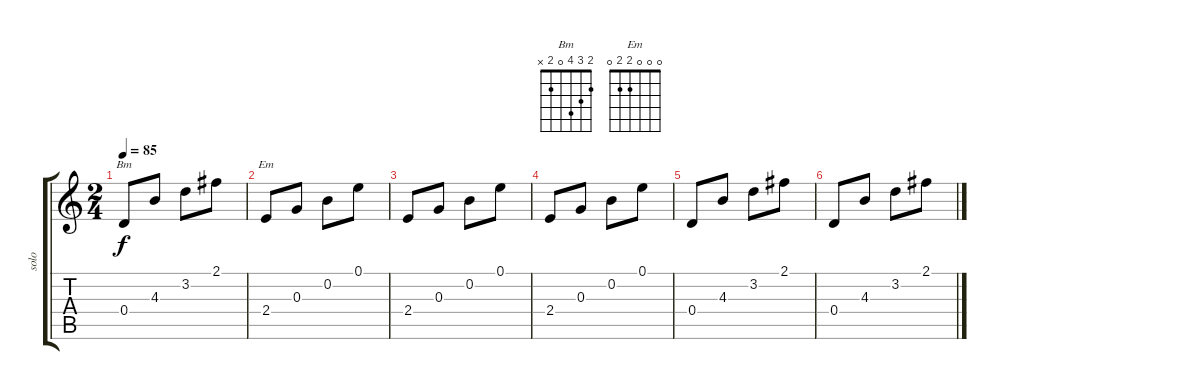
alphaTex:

\track ("solo" "solo") {instrument distortionguitar}
\staff {score tabs}
\tuning (E4 B3 G3 D3 A2 E2) {hide}
\chord ("Bm" 2 3 4 0 2 x)
\chord ("Em" 0 0 0 2 2 0)
\ts (2 4)
\tempo 85
\clef g2
\ks c
0.4.8{ch "Bm" dy f} 4.3.8 3.2.8 2.1.8 |
2.4.8{ch "Em"} 0.3.8 0.2.8 0.1.8 |
2.4.8 0.3.8 0.2.8 0.1.8 |
2.4.8 0.3.8 0.2.8 0.1.8 |
0.4.8 4.3.8 3.2.8 2.1.8 |
0.4.8 4.3.8 3.2.8 2.1.8
